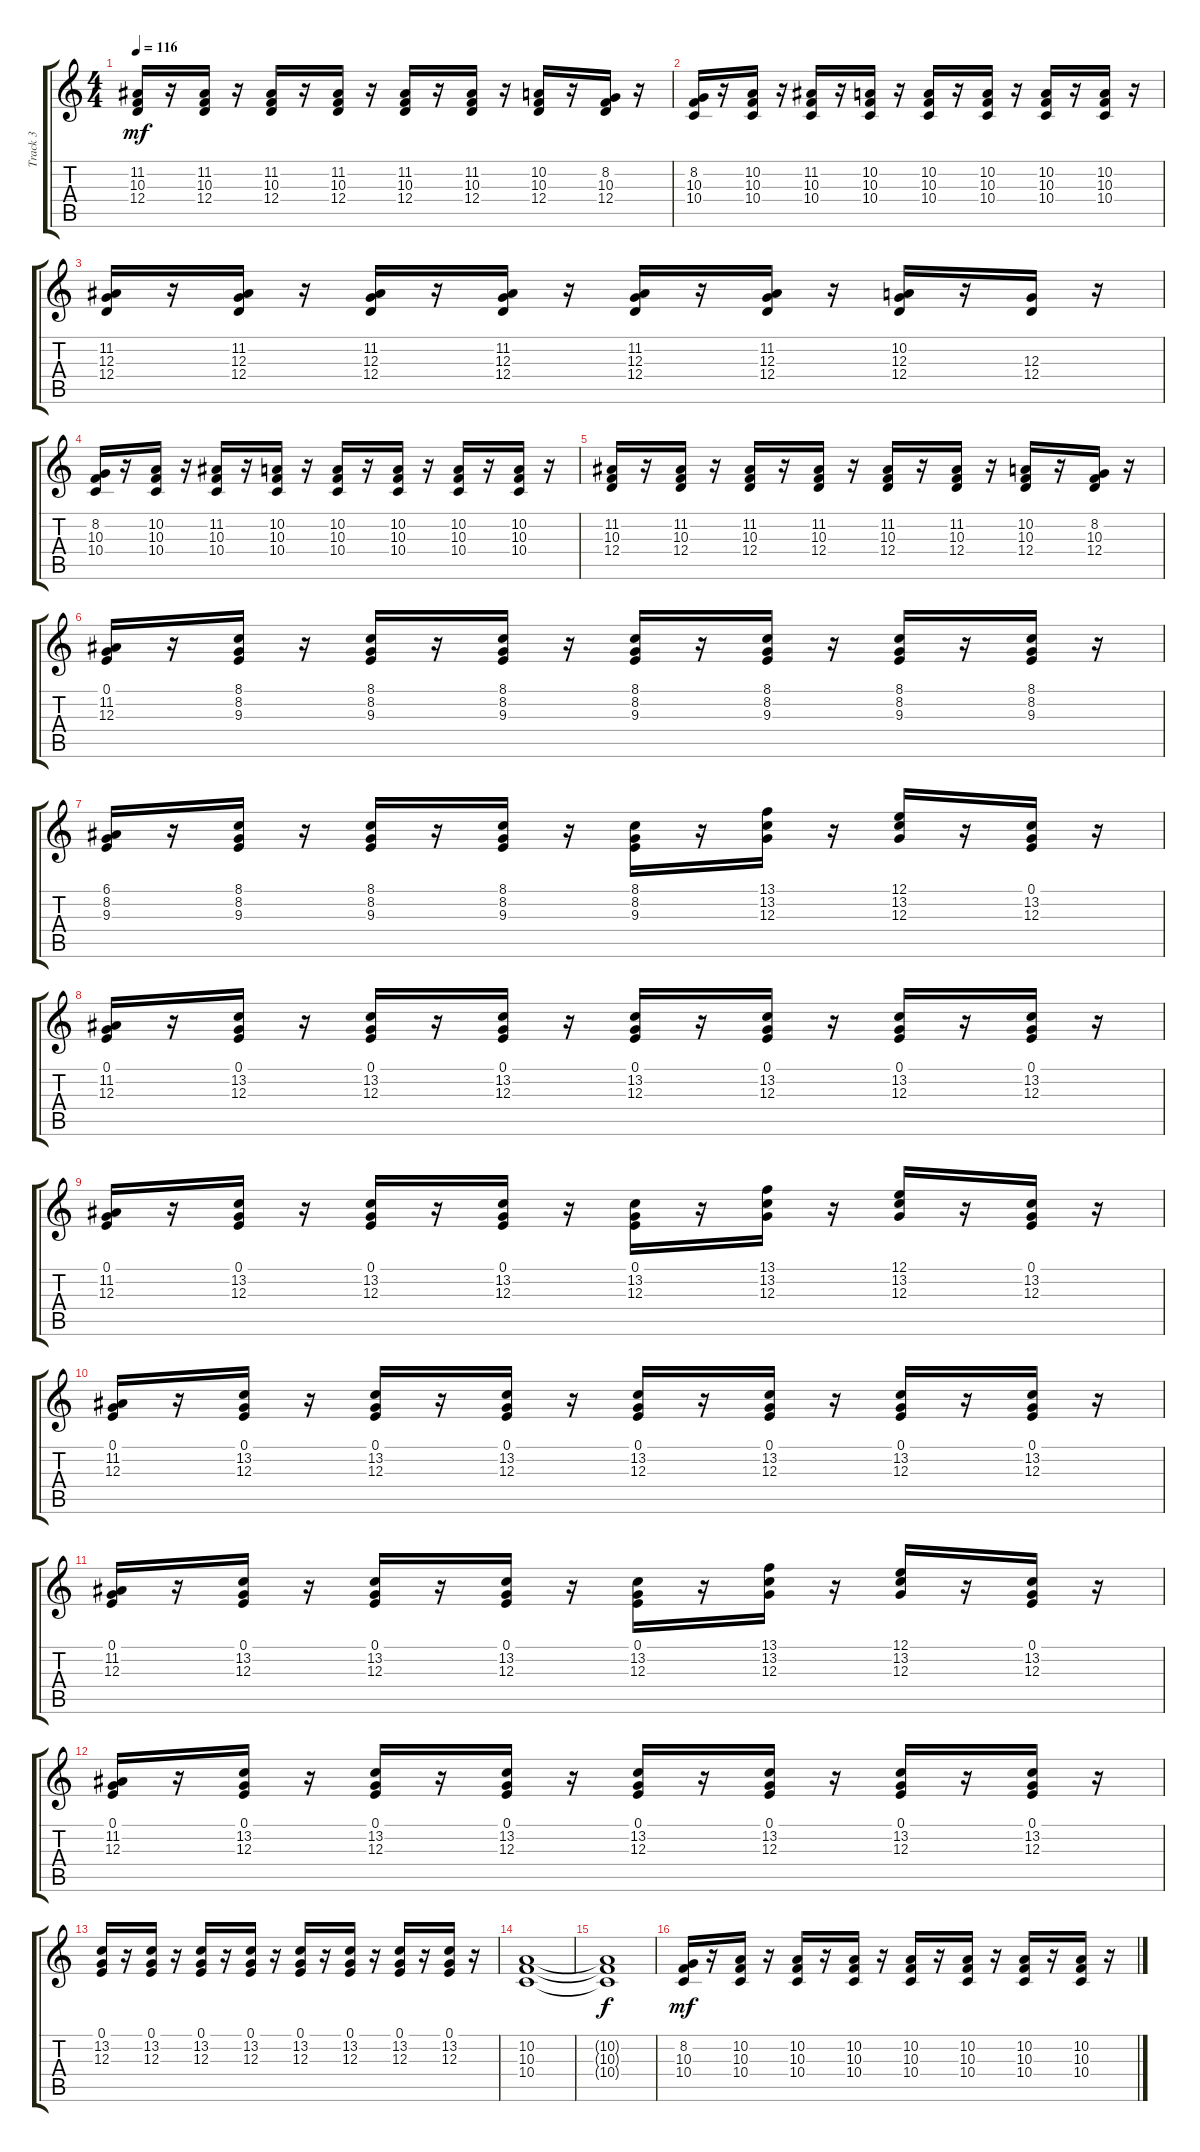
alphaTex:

\track ("Track 3" "Track 3") {instrument electricpiano1}
\staff {score tabs}
\tuning (E4 B3 G3 D3 A2 E2) {hide}
\ts (4 4)
\tempo 116
\clef g2
\ks c
(11.2 10.3 12.4).16{dy mf} r.16 (11.2 10.3 12.4).16 r.16 (11.2 10.3 12.4).16 r.16 (11.2 10.3 12.4).16 r.16 (11.2 10.3 12.4).16 r.16 (11.2 10.3 12.4).16 r.16 (10.2 10.3 12.4).16 r.16 (8.2 10.3 12.4).16 r.16 |
(8.2 10.3 10.4).16 r.16 (10.2 10.3 10.4).16 r.16 (11.2 10.3 10.4).16 r.16 (10.2 10.3 10.4).16 r.16 (10.2 10.3 10.4).16 r.16 (10.2 10.3 10.4).16 r.16 (10.2 10.3 10.4).16 r.16 (10.2 10.3 10.4).16 r.16 |
(11.2 12.3 12.4).16 r.16 (11.2 12.3 12.4).16 r.16 (11.2 12.3 12.4).16 r.16 (11.2 12.3 12.4).16 r.16 (11.2 12.3 12.4).16 r.16 (11.2 12.3 12.4).16 r.16 (10.2 12.3 12.4).16 r.16 (12.3 12.4).16 r.16 |
(8.2 10.3 10.4).16 r.16 (10.2 10.3 10.4).16 r.16 (11.2 10.3 10.4).16 r.16 (10.2 10.3 10.4).16 r.16 (10.2 10.3 10.4).16 r.16 (10.2 10.3 10.4).16 r.16 (10.2 10.3 10.4).16 r.16 (10.2 10.3 10.4).16 r.16 |
(11.2 10.3 12.4).16 r.16 (11.2 10.3 12.4).16 r.16 (11.2 10.3 12.4).16 r.16 (11.2 10.3 12.4).16 r.16 (11.2 10.3 12.4).16 r.16 (11.2 10.3 12.4).16 r.16 (10.2 10.3 12.4).16 r.16 (8.2 10.3 12.4).16 r.16 |
(0.1 11.2 12.3).16 r.16 (8.1 8.2 9.3).16 r.16 (8.1 8.2 9.3).16 r.16 (8.1 8.2 9.3).16 r.16 (8.1 8.2 9.3).16 r.16 (8.1 8.2 9.3).16 r.16 (8.1 8.2 9.3).16 r.16 (8.1 8.2 9.3).16 r.16 |
(6.1 8.2 9.3).16 r.16 (8.1 8.2 9.3).16 r.16 (8.1 8.2 9.3).16 r.16 (8.1 8.2 9.3).16 r.16 (8.1 8.2 9.3).16 r.16 (13.1 13.2 12.3).16 r.16 (12.1 13.2 12.3).16 r.16 (0.1 13.2 12.3).16 r.16 |
(0.1 11.2 12.3).16 r.16 (0.1 13.2 12.3).16 r.16 (0.1 13.2 12.3).16 r.16 (0.1 13.2 12.3).16 r.16 (0.1 13.2 12.3).16 r.16 (0.1 13.2 12.3).16 r.16 (0.1 13.2 12.3).16 r.16 (0.1 13.2 12.3).16 r.16 |
(0.1 11.2 12.3).16 r.16 (0.1 13.2 12.3).16 r.16 (0.1 13.2 12.3).16 r.16 (0.1 13.2 12.3).16 r.16 (0.1 13.2 12.3).16 r.16 (13.1 13.2 12.3).16 r.16 (12.1 13.2 12.3).16 r.16 (0.1 13.2 12.3).16 r.16 |
(0.1 11.2 12.3).16 r.16 (0.1 13.2 12.3).16 r.16 (0.1 13.2 12.3).16 r.16 (0.1 13.2 12.3).16 r.16 (0.1 13.2 12.3).16 r.16 (0.1 13.2 12.3).16 r.16 (0.1 13.2 12.3).16 r.16 (0.1 13.2 12.3).16 r.16 |
(0.1 11.2 12.3).16 r.16 (0.1 13.2 12.3).16 r.16 (0.1 13.2 12.3).16 r.16 (0.1 13.2 12.3).16 r.16 (0.1 13.2 12.3).16 r.16 (13.1 13.2 12.3).16 r.16 (12.1 13.2 12.3).16 r.16 (0.1 13.2 12.3).16 r.16 |
(0.1 11.2 12.3).16 r.16 (0.1 13.2 12.3).16 r.16 (0.1 13.2 12.3).16 r.16 (0.1 13.2 12.3).16 r.16 (0.1 13.2 12.3).16 r.16 (0.1 13.2 12.3).16 r.16 (0.1 13.2 12.3).16 r.16 (0.1 13.2 12.3).16 r.16 |
(0.1 13.2 12.3).16 r.16 (0.1 13.2 12.3).16 r.16 (0.1 13.2 12.3).16 r.16 (0.1 13.2 12.3).16 r.16 (0.1 13.2 12.3).16 r.16 (0.1 13.2 12.3).16 r.16 (0.1 13.2 12.3).16 r.16 (0.1 13.2 12.3).16 r.16 |
(10.2 10.3 10.4).1 |
(10.2{t} 10.3{t} 10.4{t}).1{dy f} |
(8.2 10.3 10.4).16{dy mf} r.16 (10.2 10.3 10.4).16 r.16 (10.2 10.3 10.4).16 r.16 (10.2 10.3 10.4).16 r.16 (10.2 10.3 10.4).16 r.16 (10.2 10.3 10.4).16 r.16 (10.2 10.3 10.4).16 r.16 (10.2 10.3 10.4).16 r.16
